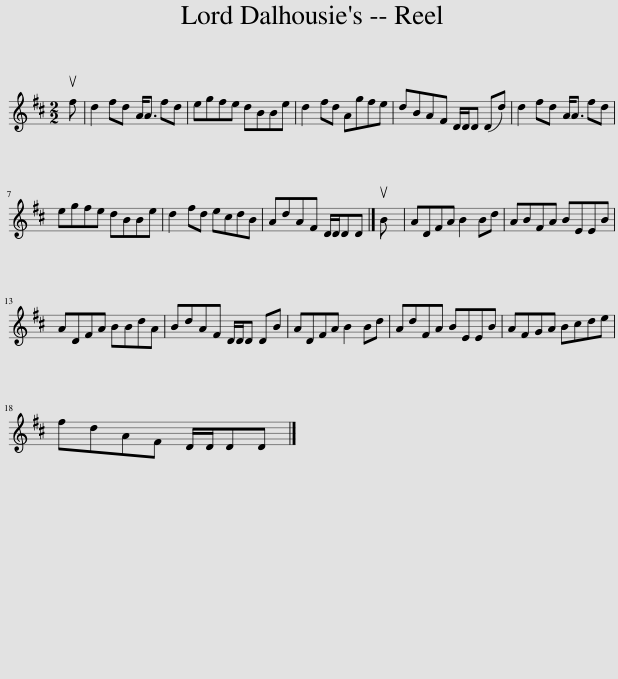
X:1
L:1/8
M:2/2
I:linebreak $
K:D
V:1 treble
V:1
 uf | d2 fd A<A fd | egfe dBBe | d2 fd Agfe | dBAF D/D/D (Dd) | %5
 d2 fd A<A fd |$ egfe dBBe | d2 fd ecdB | AdAF D/D/DD |] uB | %10
 ADFA B2 Bd | ABFA BEEB |$ ADFA BBdA | BdAF D/D/D DB | ADFA B2 Bd | %15
 AdFA BEEB | AFGA Bcde |$ fdAF D/D/DD |] %18
